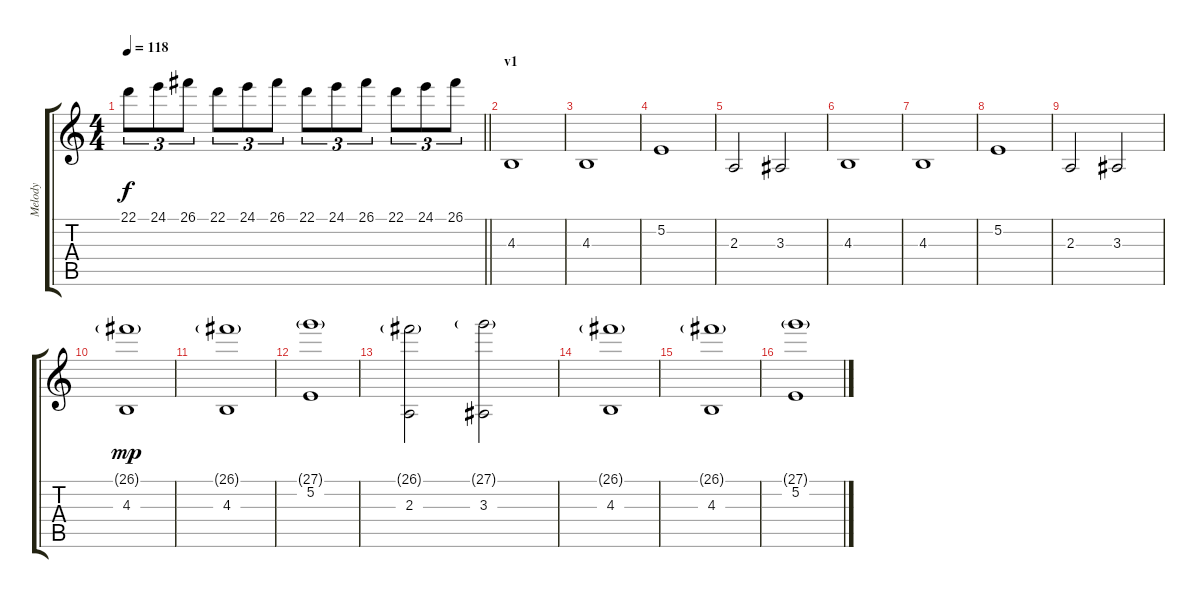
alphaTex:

\track ("Melody" "Melody") {instrument stringensemble1}
\staff {score tabs}
\tuning (E4 B3 G3 D3 A2 E2) {hide}
\ts (4 4)
\tempo 118
\clef g2
\barLineRight lightlight
\ks c
22.1.8{tu (3 2) dy f} 24.1.8{tu (3 2)} 26.1.8{tu (3 2)} 22.1.8{tu (3 2)} 24.1.8{tu (3 2)} 26.1.8{tu (3 2)} 22.1.8{tu (3 2)} 24.1.8{tu (3 2)} 26.1.8{tu (3 2)} 22.1.8{tu (3 2)} 24.1.8{tu (3 2)} 26.1.8{tu (3 2)} |
\section ("" "v1")
4.3.1 |
4.3.1 |
5.2.1 |
2.3.2 3.3.2 |
4.3.1 |
4.3.1 |
5.2.1 |
2.3.2 3.3.2 |
(26.1{g} 4.3).1{dy mp} |
(26.1{g} 4.3).1 |
(27.1{g} 5.2).1 |
(26.1{g} 2.3).2 (27.1{g} 3.3).2 |
(26.1{g} 4.3).1 |
(26.1{g} 4.3).1 |
(27.1{g} 5.2).1
